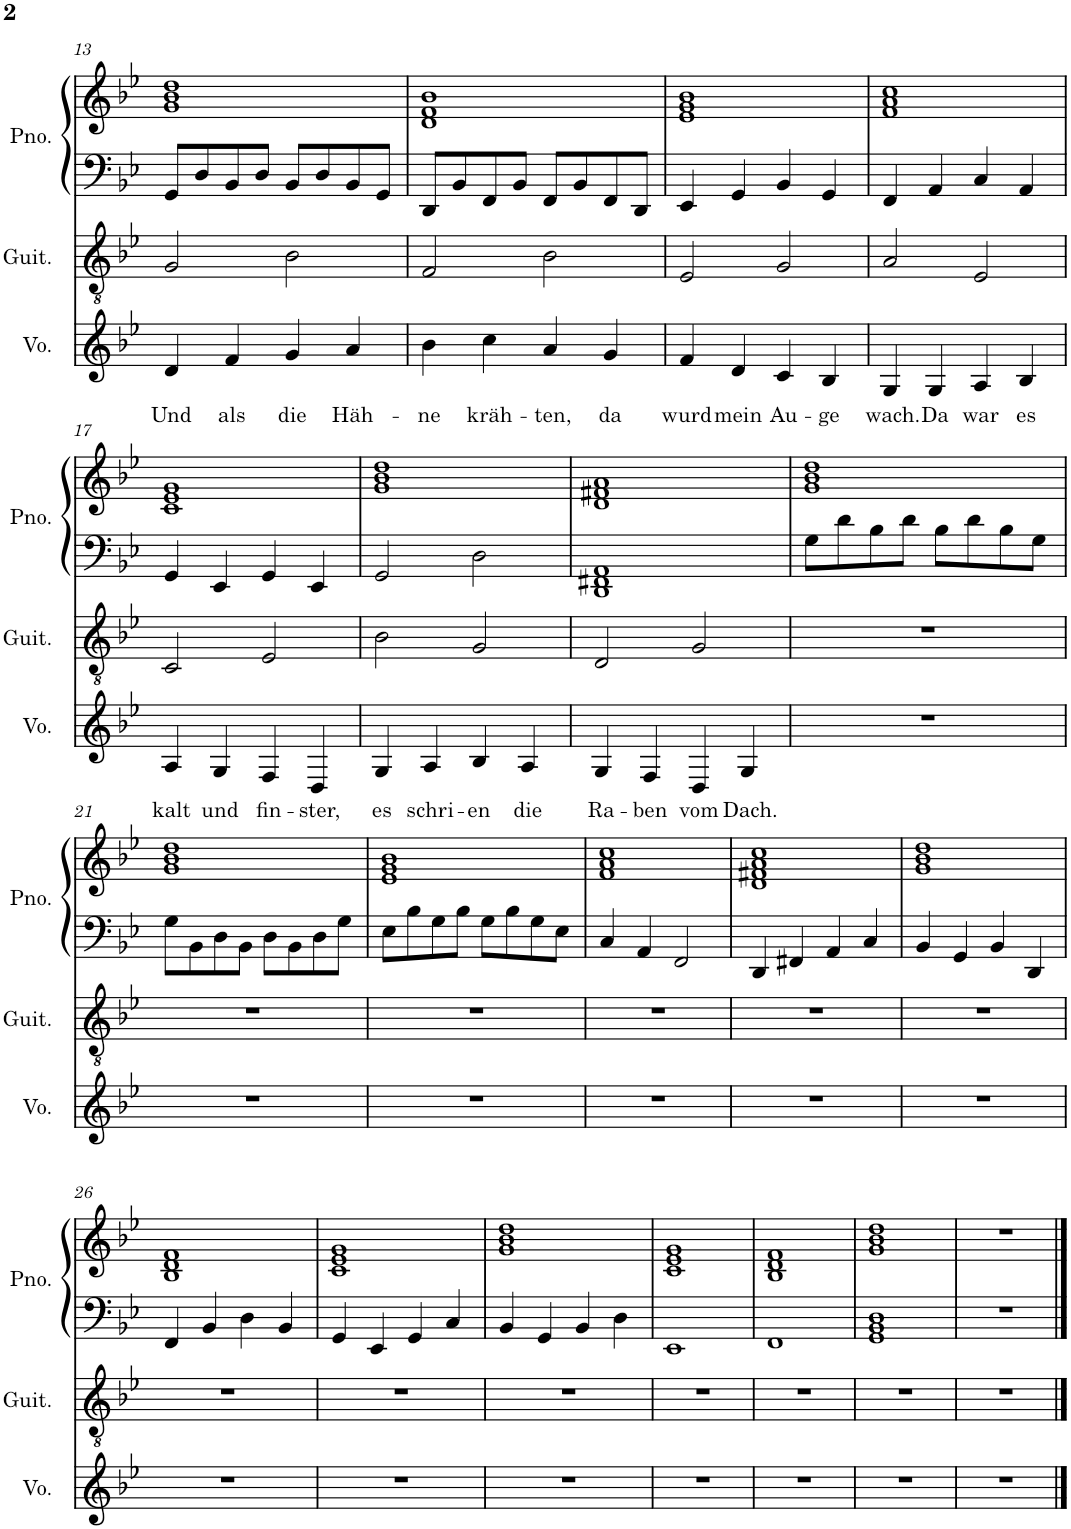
**kern	**text	**kern	**kern	**kern
*part3	*part3	*part2	*part1	*part1
*staff4	*staff4	*staff3	*staff2	*staff1
*I"Voice	*	*I"Classical Guitar	*I"Piano	*
*I'Vo.	*	*I'Guit.	*I'Pno.	*
!!LO:PB:g=z
*clefG2	*	*clefGv2	*clefF4	*clefG2
*k[b-e-]	*	*k[b-e-]	*k[b-e-]	*k[b-e-]
*M4/4	*	*M4/4	*M4/4	*M4/4
=13	=13	=13	=13	=13
!	!LO:LY:b	!	!	!
4d/	Und	2G/	8GG/L	1g 1b- 1dd
.	.	.	8D/	.
!	!LO:LY:b	!	!	!
4f/	als	.	8BB-/	.
.	.	.	8D/J	.
!	!LO:LY:b	!	!	!
4g/	die	2B-\	8BB-/L	.
.	.	.	8D/	.
!	!LO:LY:b	!	!	!
4a/	Häh-	.	8BB-/	.
.	.	.	8GG/J	.
=14	=14	=14	=14	=14
!	!LO:LY:b	!	!	!
4b-\	-ne	2F/	8DD/L	1d 1f 1b-
.	.	.	8BB-/	.
!	!LO:LY:b	!	!	!
4cc\	kräh-	.	8FF/	.
.	.	.	8BB-/J	.
!	!LO:LY:b	!	!	!
4a/	-ten,	2B-\	8FF/L	.
.	.	.	8BB-/	.
!	!LO:LY:b	!	!	!
4g/	da	.	8FF/	.
.	.	.	8DD/J	.
=15	=15	=15	=15	=15
!	!LO:LY:b	!	!	!
4f/	wurd	2E-/	4EE-/	1e- 1g 1b-
!	!LO:LY:b	!	!	!
4d/	mein	.	4GG/	.
!	!LO:LY:b	!	!	!
4c/	Au-	2G/	4BB-/	.
!	!LO:LY:b	!	!	!
4B-/	-ge	.	4GG/	.
=16	=16	=16	=16	=16
!	!LO:LY:b	!	!	!
4G/	wach.	2A/	4FF/	1f 1a 1cc
!	!LO:LY:b	!	!	!
4G/	Da	.	4AA/	.
!	!LO:LY:b	!	!	!
4A/	war	2E-/	4C/	.
!	!LO:LY:b	!	!	!
4B-/	es	.	4AA/	.
!!LO:LB:g=z
=17	=17	=17	=17	=17
!	!LO:LY:b	!	!	!
4A/	kalt	2C/	4GG/	1c 1e- 1g
!	!LO:LY:b	!	!	!
4G/	und	.	4EE-/	.
!	!LO:LY:b	!	!	!
4F/	fin-	2E-/	4GG/	.
!	!LO:LY:b	!	!	!
4D/	-ster,	.	4EE-/	.
=18	=18	=18	=18	=18
!	!LO:LY:b	!	!	!
4G/	es	2B-\	2GG/	1g 1b- 1dd
!	!LO:LY:b	!	!	!
4A/	schri-	.	.	.
!	!LO:LY:b	!	!	!
4B-/	-en	2G/	2D\	.
!	!LO:LY:b	!	!	!
4A/	die	.	.	.
=19	=19	=19	=19	=19
!	!LO:LY:b	!	!	!
4G/	Ra-	2D/	1DD 1FF#X 1AA	1d 1f#X 1a
!	!LO:LY:b	!	!	!
4F/	-ben	.	.	.
!	!LO:LY:b	!	!	!
4D/	vom	2G/	.	.
!	!LO:LY:b	!	!	!
4G/	Dach.	.	.	.
=20	=20	=20	=20	=20
1r	.	1r	8G\L	1g 1b- 1dd
.	.	.	8d\	.
.	.	.	8B-\	.
.	.	.	8d\J	.
.	.	.	8B-\L	.
.	.	.	8d\	.
.	.	.	8B-\	.
.	.	.	8G\J	.
!!LO:LB:g=z
=21	=21	=21	=21	=21
1r	.	1r	8G\L	1g 1b- 1dd
.	.	.	8BB-\	.
.	.	.	8D\	.
.	.	.	8BB-\J	.
.	.	.	8D\L	.
.	.	.	8BB-\	.
.	.	.	8D\	.
.	.	.	8G\J	.
=22	=22	=22	=22	=22
1r	.	1r	8E-\L	1e- 1g 1b-
.	.	.	8B-\	.
.	.	.	8G\	.
.	.	.	8B-\J	.
.	.	.	8G\L	.
.	.	.	8B-\	.
.	.	.	8G\	.
.	.	.	8E-\J	.
=23	=23	=23	=23	=23
1r	.	1r	4C/	1f 1a 1cc
.	.	.	4AA/	.
.	.	.	2FF/	.
=24	=24	=24	=24	=24
1r	.	1r	4DD/	1d 1f#X 1a 1cc
.	.	.	4FF#X/	.
.	.	.	4AA/	.
.	.	.	4C/	.
=25	=25	=25	=25	=25
1r	.	1r	4BB-/	1g 1b- 1dd
.	.	.	4GG/	.
.	.	.	4BB-/	.
.	.	.	4DD/	.
!!LO:LB:g=z
=26	=26	=26	=26	=26
1r	.	1r	4FF/	1B- 1d 1f
.	.	.	4BB-/	.
.	.	.	4D\	.
.	.	.	4BB-/	.
=27	=27	=27	=27	=27
1r	.	1r	4GG/	1c 1e- 1g
.	.	.	4EE-/	.
.	.	.	4GG/	.
.	.	.	4C/	.
=28	=28	=28	=28	=28
1r	.	1r	4BB-/	1g 1b- 1dd
.	.	.	4GG/	.
.	.	.	4BB-/	.
.	.	.	4D\	.
=29	=29	=29	=29	=29
1r	.	1r	1EE-	1c 1e- 1g
=30	=30	=30	=30	=30
1r	.	1r	1FF	1B- 1d 1f
=31	=31	=31	=31	=31
1r	.	1r	1GG 1BB- 1D	1g 1b- 1dd
=32	=32	=32	=32	=32
1r	.	1r	1r	1r
==	==	==	==	==
*-	*-	*-	*-	*-
